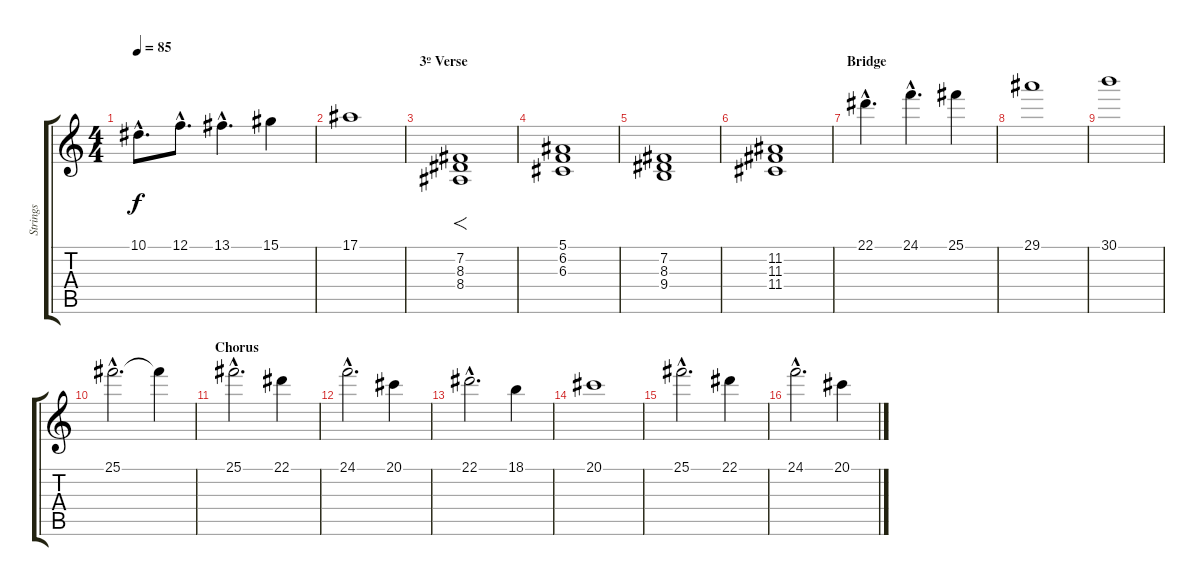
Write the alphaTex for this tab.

\track ("Strings" "Strings") {instrument stringensemble1}
\staff {score tabs}
\tuning (F4 B3 G3 D3 A2 E2) {hide}
\ts (4 4)
\tempo 85
\clef g2
\ks c
10.1{hac}.8{d dy f} 12.1{hac}.8{d} 13.1{hac}.4{d} 15.1.4 |
17.1.1 |
\section ("" "3º Verse")
(7.2 8.3 8.4).1{f volume 12} |
(5.1 6.2 6.3).1 |
(7.2 8.3 9.4).1 |
(11.2 11.3 11.4).1 |
\section ("" "Bridge")
22.1{hac}.4{d volume 8 balance 8} 24.1{hac}.4{d} 25.1.4 |
29.1.1 |
30.1.1 |
25.1{hac}.2{d} 25.1{t}.4 |
\section ("" "Chorus")
25.1{hac}.2{d} 22.1.4 |
24.1{hac}.2{d} 20.1.4 |
22.1{hac}.2{d} 18.1.4 |
20.1.1 |
25.1{hac}.2{d} 22.1.4 |
24.1{hac}.2{d} 20.1.4
